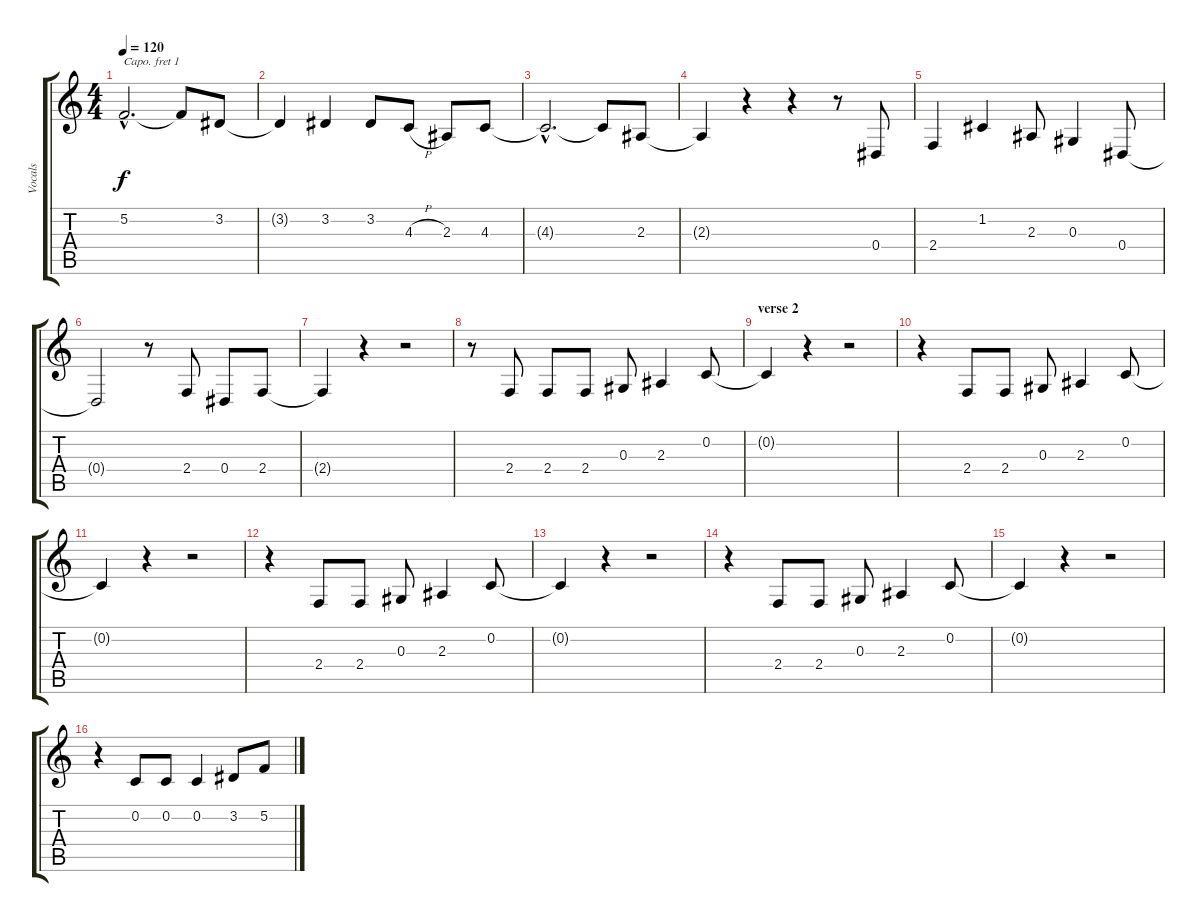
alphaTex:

\track ("Vocals" "Vocals") {instrument lead2sawtooth}
\staff {score tabs}
\capo 1
\tuning (E4 B3 G3 D3 A2 E2) {hide}
\ts (4 4)
\tempo 120
\clef g2
\ks c
5.2{hac t}.2{d dy f} 5.2{t}.8 3.2.8 |
3.2{t}.4 3.2.4 3.2.8 4.3{h}.8 2.3.8 4.3.8 |
4.3{hac t}.2{d} 4.3{t}.8 2.3.8 |
2.3{t}.4 r.4 r.4 r.8 0.4.8 |
2.4.4 1.2.4 2.3.8 0.3.4 0.4.8 |
0.4{t}.2 r.8 2.4.8 0.4.8 2.4.8 |
2.4{t}.4 r.4 r.2 |
r.8 2.4.8 2.4.8 2.4.8 0.3.8 2.3.4 0.2.8 |
\section ("" "verse 2")
0.2{t}.4 r.4 r.2 |
r.4 2.4.8 2.4.8 0.3.8 2.3.4 0.2.8 |
0.2{t}.4 r.4 r.2 |
r.4 2.4.8 2.4.8 0.3.8 2.3.4 0.2.8 |
0.2{t}.4 r.4 r.2 |
r.4 2.4.8 2.4.8 0.3.8 2.3.4 0.2.8 |
0.2{t}.4 r.4 r.2 |
r.4 0.2.8 0.2.8 0.2.4 3.2.8 5.2.8
